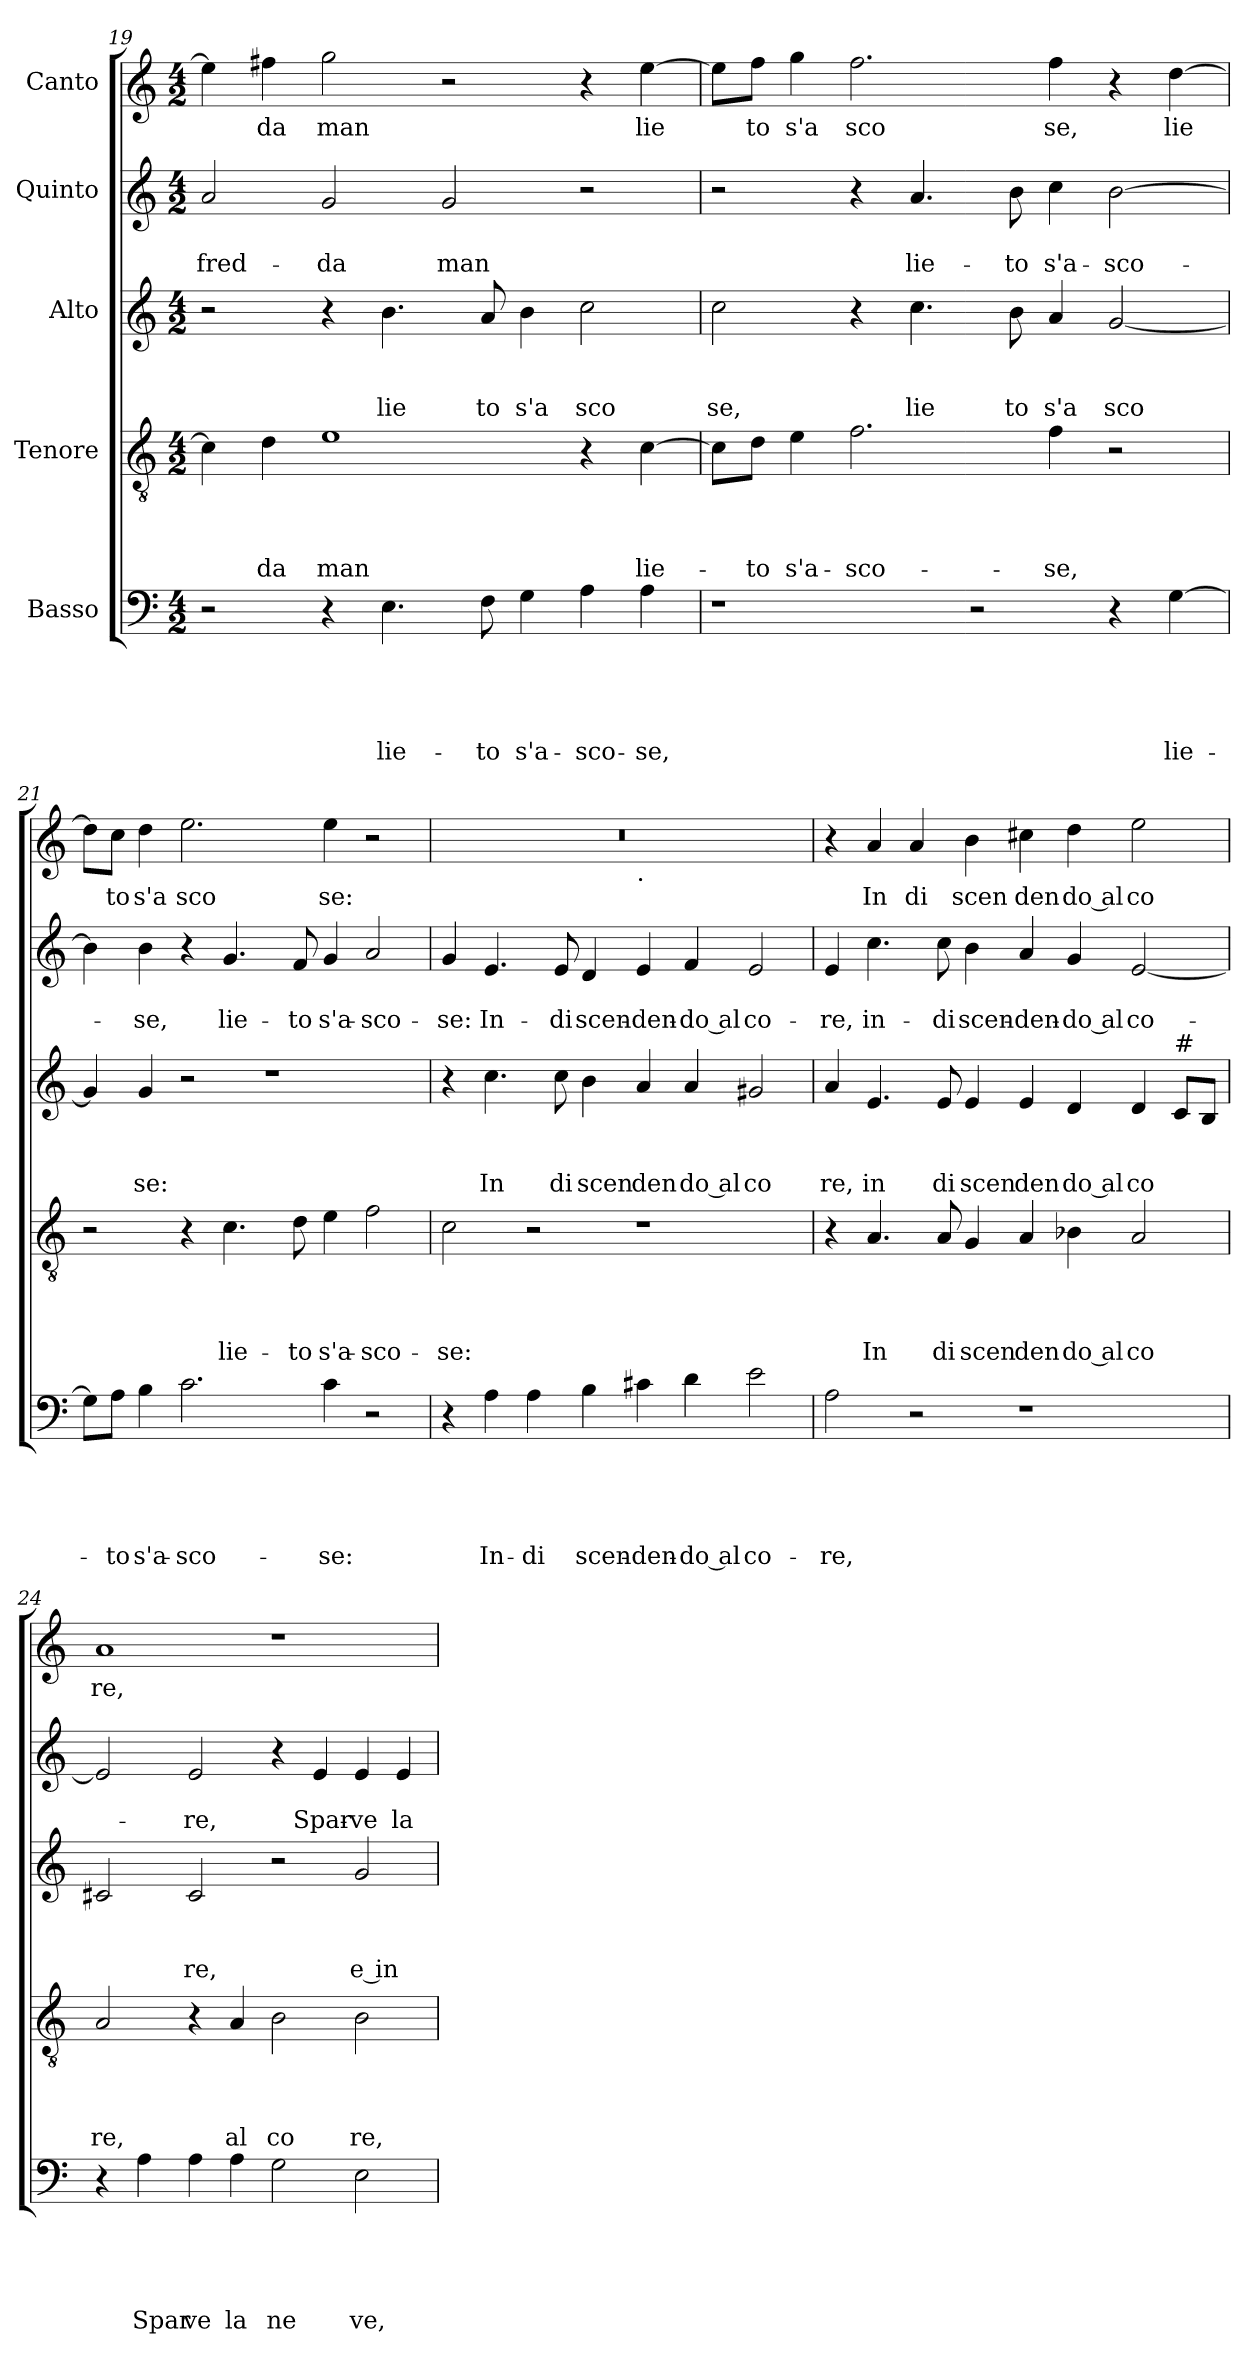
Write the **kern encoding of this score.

**kern	**text	**text	**text	**text	**text	**kern	**text	**text	**text	**text	**kern	**text	**text	**text	**kern	**text	**text	**kern	**text
*part5	*part5	*part5	*part5	*part5	*part5	*part4	*part4	*part4	*part4	*part4	*part3	*part3	*part3	*part3	*part2	*part2	*part2	*part1	*part1
*staff5	*staff5	*staff5	*staff5	*staff5	*staff5	*staff4	*staff4	*staff4	*staff4	*staff4	*staff3	*staff3	*staff3	*staff3	*staff2	*staff2	*staff2	*staff1	*staff1
*I"Basso	*	*	*	*	*	*I"Tenore	*	*	*	*	*I"Alto	*	*	*	*I"Quinto	*	*	*I"Canto	*
!!LO:LB:g=z
*clefF4	*	*	*	*	*	*clefGv2	*	*	*	*	*clefG2	*	*	*	*clefG2	*	*	*clefG2	*
*k[]	*	*	*	*	*	*k[]	*	*	*	*	*k[]	*	*	*	*k[]	*	*	*k[]	*
*C:	*	*	*	*	*	*C:	*	*	*	*	*C:	*	*	*	*C:	*	*	*C:	*
*M4/2	*	*	*	*	*	*M4/2	*	*	*	*	*M4/2	*	*	*	*M4/2	*	*	*M4/2	*
=19	=19	=19	=19	=19	=19	=19	=19	=19	=19	=19	=19	=19	=19	=19	=19	=19	=19	=19	=19
!	!	!	!	!	!	!	!	!	!	!	!	!	!	!	!	!	!LO:LY:b	!	!
2r	.	.	.	.	.	4c\]	.	.	.	.	2r	.	.	.	2a/	.	fred-	4ee\]	.
!	!	!	!	!	!	!	!	!	!	!LO:LY:b	!	!	!	!	!	!	!	!	!LO:LY:b
.	.	.	.	.	.	4d\	.	.	.	da	.	.	.	.	.	.	.	4ff#X\	-da
!	!	!	!	!	!	!	!	!	!	!LO:LY:b	!	!	!	!	!	!	!LO:LY:b	!	!LO:LY:b
4r	.	.	.	.	.	1e	.	.	.	man	4r	.	.	.	2g/	.	-da	2gg\	man
!	!	!	!	!	!LO:LY:b	!	!	!	!	!	!	!	!	!LO:LY:b	!	!	!	!	!
4.E\	.	.	.	.	lie-	.	.	.	.	.	4.b\	.	.	lie	.	.	.	.	.
!	!	!	!	!	!	!	!	!	!	!	!	!	!	!	!	!	!LO:LY:b	!	!
.	.	.	.	.	.	.	.	.	.	.	.	.	.	.	2g/	.	man	2r	.
!	!	!	!	!	!LO:LY:b	!	!	!	!	!	!	!	!	!LO:LY:b	!	!	!	!	!
8F\	.	.	.	.	-to	.	.	.	.	.	8a/	.	.	to	.	.	.	.	.
!	!	!	!	!	!LO:LY:b	!	!	!	!	!	!	!	!	!LO:LY:b	!	!	!	!	!
4G\	.	.	.	.	s'a-	.	.	.	.	.	4b\	.	.	s'a	.	.	.	.	.
!	!	!	!	!	!LO:LY:b	!	!	!	!	!	!	!	!	!LO:LY:b	!	!	!	!	!
4A\	.	.	.	.	-sco-	4r	.	.	.	.	2cc\	.	.	sco	2r	.	.	4r	.
!	!	!	!	!	!LO:LY:b	!	!	!	!	!LO:LY:b	!	!	!	!	!	!	!	!	!LO:LY:b
4A\	.	.	.	.	-se,	[>4c\	.	.	.	lie-	.	.	.	.	.	.	.	[>4ee\	lie
=20	=20	=20	=20	=20	=20	=20	=20	=20	=20	=20	=20	=20	=20	=20	=20	=20	=20	=20	=20
!	!	!	!	!	!	!	!	!	!	!	!	!	!	!LO:LY:b	!	!	!	!	!
1r	.	.	.	.	.	8c\L]	.	.	.	.	2cc\	.	.	se,	2r	.	.	8ee\L]	.
!	!	!	!	!	!	!	!	!	!	!LO:LY:b	!	!	!	!	!	!	!	!	!LO:LY:b
.	.	.	.	.	.	8d\J	.	.	.	-to	.	.	.	.	.	.	.	8ff\J	to
!	!	!	!	!	!	!	!	!	!	!LO:LY:b	!	!	!	!	!	!	!	!	!LO:LY:b
.	.	.	.	.	.	4e\	.	.	.	s'a-	.	.	.	.	.	.	.	4gg\	s'a
!	!	!	!	!	!	!	!	!	!	!LO:LY:b	!	!	!	!	!	!	!	!	!LO:LY:b
.	.	.	.	.	.	2.f\	.	.	.	-sco-	4r	.	.	.	4r	.	.	2.ff\	sco
!	!	!	!	!	!	!	!	!	!	!	!	!	!	!LO:LY:b	!	!	!LO:LY:b	!	!
.	.	.	.	.	.	.	.	.	.	.	4.cc\	.	.	lie	4.a/	.	lie-	.	.
2r	.	.	.	.	.	.	.	.	.	.	.	.	.	.	.	.	.	.	.
!	!	!	!	!	!	!	!	!	!	!	!	!	!	!LO:LY:b	!	!	!LO:LY:b	!	!
.	.	.	.	.	.	.	.	.	.	.	8b\	.	.	to	8b\	.	-to	.	.
!	!	!	!	!	!	!	!	!	!	!LO:LY:b	!	!	!	!LO:LY:b	!	!	!LO:LY:b	!	!LO:LY:b
.	.	.	.	.	.	4f\	.	.	.	-se,	4a/	.	.	s'a	4cc\	.	s'a-	4ff\	se,
!	!	!	!	!	!	!	!	!	!	!	!	!	!	!LO:LY:b	!	!	!LO:LY:b	!	!
4r	.	.	.	.	.	2r	.	.	.	.	[<2g/	.	.	sco	[>2b\	.	-sco-	4r	.
!	!	!	!	!	!LO:LY:b	!	!	!	!	!	!	!	!	!	!	!	!	!	!LO:LY:b
[>4G\	.	.	.	.	lie-	.	.	.	.	.	.	.	.	.	.	.	.	[>4dd\	lie
=21	=21	=21	=21	=21	=21	=21	=21	=21	=21	=21	=21	=21	=21	=21	=21	=21	=21	=21	=21
8G\L]	.	.	.	.	.	2r	.	.	.	.	4g/]	.	.	.	4b\]	.	.	8dd\L]	.
!	!	!	!	!	!LO:LY:b	!	!	!	!	!	!	!	!	!	!	!	!	!	!LO:LY:b
8A\J	.	.	.	.	-to	.	.	.	.	.	.	.	.	.	.	.	.	8cc\J	to
!	!	!	!	!	!LO:LY:b	!	!	!	!	!	!	!	!	!LO:LY:b	!	!	!LO:LY:b	!	!LO:LY:b
4B\	.	.	.	.	s'a-	.	.	.	.	.	4g/	.	.	se:	4b\	.	-se,	4dd\	s'a
!	!	!	!	!	!LO:LY:b	!	!	!	!	!	!	!	!	!	!	!	!	!	!LO:LY:b
2.c\	.	.	.	.	-sco-	4r	.	.	.	.	2r	.	.	.	4r	.	.	2.ee\	sco
!	!	!	!	!	!	!	!	!	!	!LO:LY:b	!	!	!	!	!	!	!LO:LY:b	!	!
.	.	.	.	.	.	4.c\	.	.	.	lie-	.	.	.	.	4.g/	.	lie-	.	.
.	.	.	.	.	.	.	.	.	.	.	1r	.	.	.	.	.	.	.	.
!	!	!	!	!	!	!	!	!	!	!LO:LY:b	!	!	!	!	!	!	!LO:LY:b	!	!
.	.	.	.	.	.	8d\	.	.	.	-to	.	.	.	.	8f/	.	-to	.	.
!	!	!	!	!	!LO:LY:b	!	!	!	!	!LO:LY:b	!	!	!	!	!	!	!LO:LY:b	!	!LO:LY:b
4c\	.	.	.	.	-se:	4e\	.	.	.	s'a-	.	.	.	.	4g/	.	s'a-	4ee\	se:
!	!	!	!	!	!	!	!	!	!	!LO:LY:b	!	!	!	!	!	!	!LO:LY:b	!	!
2r	.	.	.	.	.	2f\	.	.	.	-sco-	.	.	.	.	2a/	.	-sco-	2r	.
=22	=22	=22	=22	=22	=22	=22	=22	=22	=22	=22	=22	=22	=22	=22	=22	=22	=22	=22	=22
!	!	!	!	!	!	!	!	!	!	!LO:LY:b	!	!	!	!	!	!	!LO:LY:b	!	!
*	*	*	*	*	*	*	*	*	*	*	*	*	*	*	*	*	*	*^	*
4r	.	.	.	.	.	2c\	.	.	.	-se:	4r	.	.	.	4g/	.	-se:	0r	1ryy	.
!	!	!	!	!	!LO:LY:b	!	!	!	!	!	!	!	!	!LO:LY:b	!	!	!LO:LY:b	!	!	!
4A\	.	.	.	.	In-	.	.	.	.	.	4.cc\	.	.	In	4.e/	.	In-	.	.	.
!	!	!	!	!	!LO:LY:b	!	!	!	!	!	!	!	!	!	!	!	!	!	!	!
4A\	.	.	.	.	-di	2r	.	.	.	.	.	.	.	.	.	.	.	.	.	.
!	!	!	!	!	!	!	!	!	!	!	!	!	!	!LO:LY:b	!	!	!LO:LY:b	!	!	!
.	.	.	.	.	.	.	.	.	.	.	8cc\	.	.	di	8e/	.	-di	.	.	.
!	!	!	!	!	!LO:LY:b	!	!	!	!	!	!	!	!	!LO:LY:b	!	!	!LO:LY:b	!	!	!
4B\	.	.	.	.	scen-	.	.	.	.	.	4b\	.	.	scen	4d/	.	scen-	.	.	.
!	!	!	!	!	!	!	!	!	!	!	!	!	!	!	!	!	!	!	!LO:TX:b:t=.	!
!	!	!	!	!	!LO:LY:b	!	!	!	!	!	!	!	!	!LO:LY:b	!	!	!LO:LY:b	!	!	!
4c#X\	.	.	.	.	-den-	1r	.	.	.	.	4a/	.	.	den	4e/	.	-den-	.	1ryy	.
!	!	!	!	!	!LO:LY:b:rj	!	!	!	!	!	!	!	!	!LO:LY:b:rj	!	!	!LO:LY:b:rj	!	!	!
4d\	.	.	.	.	-do al	.	.	.	.	.	4a/	.	.	do al	4f/	.	-do al	.	.	.
!	!	!	!	!	!LO:LY:b	!	!	!	!	!	!	!	!	!LO:LY:b	!	!	!LO:LY:b	!	!	!
2e\	.	.	.	.	co-	.	.	.	.	.	2g#X/	.	.	co	2e/	.	co-	.	.	.
!!LO:LB:g=z
=23	=23	=23	=23	=23	=23	=23	=23	=23	=23	=23	=23	=23	=23	=23	=23	=23	=23	=23	=23	=23
!	!	!	!	!	!LO:LY:b	!	!	!	!	!	!	!	!	!LO:LY:b	!	!	!LO:LY:b	!	!	!
*	*	*	*	*	*	*	*	*	*	*	*	*	*	*	*	*	*	*v	*v	*
2A\	.	.	.	.	-re,	4r	.	.	.	.	4a/	.	.	re,	4e/	.	-re,	4r	.
!	!	!	!	!	!	!	!	!	!	!LO:LY:b	!	!	!	!LO:LY:b	!	!	!LO:LY:b	!	!LO:LY:b
.	.	.	.	.	.	4.A/	.	.	.	In	4.e/	.	.	in	4.cc\	.	in-	4a/	In
!	!	!	!	!	!	!	!	!	!	!	!	!	!	!	!	!	!	!	!LO:LY:b
2r	.	.	.	.	.	.	.	.	.	.	.	.	.	.	.	.	.	4a/	di
!	!	!	!	!	!	!	!	!	!	!LO:LY:b	!	!	!	!LO:LY:b	!	!	!LO:LY:b	!	!
.	.	.	.	.	.	8A/	.	.	.	di	8e/	.	.	di	8cc\	.	-di	.	.
!	!	!	!	!	!	!	!	!	!	!LO:LY:b	!	!	!	!LO:LY:b	!	!	!LO:LY:b	!	!LO:LY:b
.	.	.	.	.	.	4G/	.	.	.	scen	4e/	.	.	scen	4b\	.	scen-	4b\	scen
!	!	!	!	!	!	!	!	!	!	!LO:LY:b	!	!	!	!LO:LY:b	!	!	!LO:LY:b	!	!LO:LY:b
1r	.	.	.	.	.	4A/	.	.	.	den	4e/	.	.	den	4a/	.	-den-	4cc#X\	den
!	!	!	!	!	!	!	!	!	!	!LO:LY:b:rj	!	!	!	!LO:LY:b:rj	!	!	!LO:LY:b:rj	!	!LO:LY:b:rj
.	.	.	.	.	.	4B-X\	.	.	.	do al	4d/	.	.	do al	4g/	.	-do al	4dd\	do al
!	!	!	!	!	!	!	!	!	!	!LO:LY:b	!	!	!	!LO:LY:b	!	!	!LO:LY:b	!	!LO:LY:b
.	.	.	.	.	.	2A/	.	.	.	co	4d/	.	.	co	[<2e/	.	co-	2ee\	co
!	!	!	!	!	!	!	!	!	!	!	!LO:TX:a:t=#	!	!	!	!	!	!	!	!
.	.	.	.	.	.	.	.	.	.	.	8c/L	.	.	.	.	.	.	.	.
.	.	.	.	.	.	.	.	.	.	.	8B/J	.	.	.	.	.	.	.	.
=24	=24	=24	=24	=24	=24	=24	=24	=24	=24	=24	=24	=24	=24	=24	=24	=24	=24	=24	=24
!	!	!	!	!	!	!	!	!	!	!LO:LY:b	!	!	!	!	!	!	!	!	!LO:LY:b
4r	.	.	.	.	.	2A/	.	.	.	re,	2c#X/	.	.	.	2e/]	.	.	1a	re,
!	!	!	!	!	!LO:LY:b	!	!	!	!	!	!	!	!	!	!	!	!	!	!
4A\	.	.	.	.	Spar	.	.	.	.	.	.	.	.	.	.	.	.	.	.
!	!	!	!	!	!LO:LY:b	!	!	!	!	!	!	!	!	!LO:LY:b	!	!	!LO:LY:b	!	!
4A\	.	.	.	.	ve	4r	.	.	.	.	2c#/	.	.	re,	2e/	.	-re,	.	.
!	!	!	!	!	!LO:LY:b	!	!	!	!	!LO:LY:b	!	!	!	!	!	!	!	!	!
4A\	.	.	.	.	la	4A/	.	.	.	al	.	.	.	.	.	.	.	.	.
!	!	!	!	!	!LO:LY:b	!	!	!	!	!LO:LY:b	!	!	!	!	!	!	!	!	!
2G\	.	.	.	.	ne	2B\	.	.	.	co	2r	.	.	.	4r	.	.	1r	.
!	!	!	!	!	!	!	!	!	!	!	!	!	!	!	!	!	!LO:LY:b	!	!
.	.	.	.	.	.	.	.	.	.	.	.	.	.	.	4e/	.	Spar-	.	.
!	!	!	!	!	!LO:LY:b	!	!	!	!	!LO:LY:b	!	!	!	!LO:LY:b:rj	!	!	!LO:LY:b	!	!
2E\	.	.	.	.	ve,	2B\	.	.	.	re,	2g/	.	.	e in	4e/	.	-ve	.	.
!	!	!	!	!	!	!	!	!	!	!	!	!	!	!	!	!	!LO:LY:b	!	!
.	.	.	.	.	.	.	.	.	.	.	.	.	.	.	4e/	.	la	.	.
=	=	=	=	=	=	=	=	=	=	=	=	=	=	=	=	=	=	=	=
*-	*-	*-	*-	*-	*-	*-	*-	*-	*-	*-	*-	*-	*-	*-	*-	*-	*-	*-	*-
